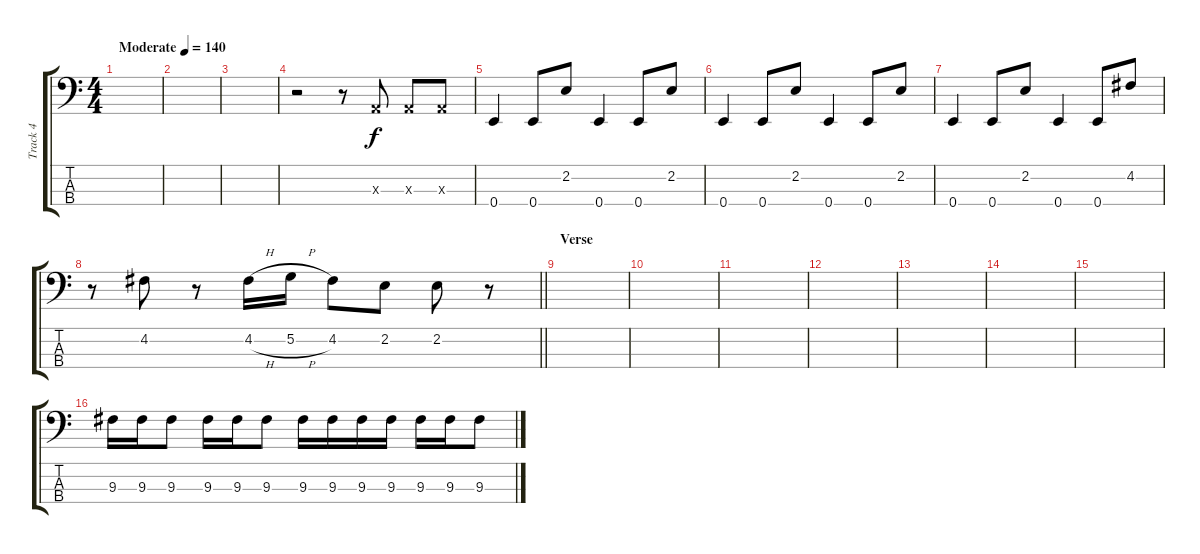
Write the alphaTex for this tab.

\track ("Track 4" "Track 4") {instrument electricbassfinger}
\staff {score tabs}
\tuning (G2 D2 A1 E1) {hide}
\ts (4 4)
\tempo (140 "Moderate")
\clef f4
\ks c
|
|
|
r.2 r.8 0.3{x}.8 0.3{x}.8 0.3{x}.8 |
0.4.4 0.4.8 2.2.8 0.4.4 0.4.8 2.2.8 |
0.4.4 0.4.8 2.2.8 0.4.4 0.4.8 2.2.8 |
0.4.4 0.4.8 2.2.8 0.4.4 0.4.8 4.2.8 |
\barLineRight lightlight
r.8 4.2.8 r.8 4.2{h}.16 5.2{h}.16 4.2.8 2.2.8 2.2.8 r.8 |
\section ("" "Verse")
|
|
|
|
|
|
|
9.3.16 9.3.16 9.3.8 9.3.16 9.3.16 9.3.8 9.3.16 9.3.16 9.3.16 9.3.16 9.3.16 9.3.16 9.3.8
